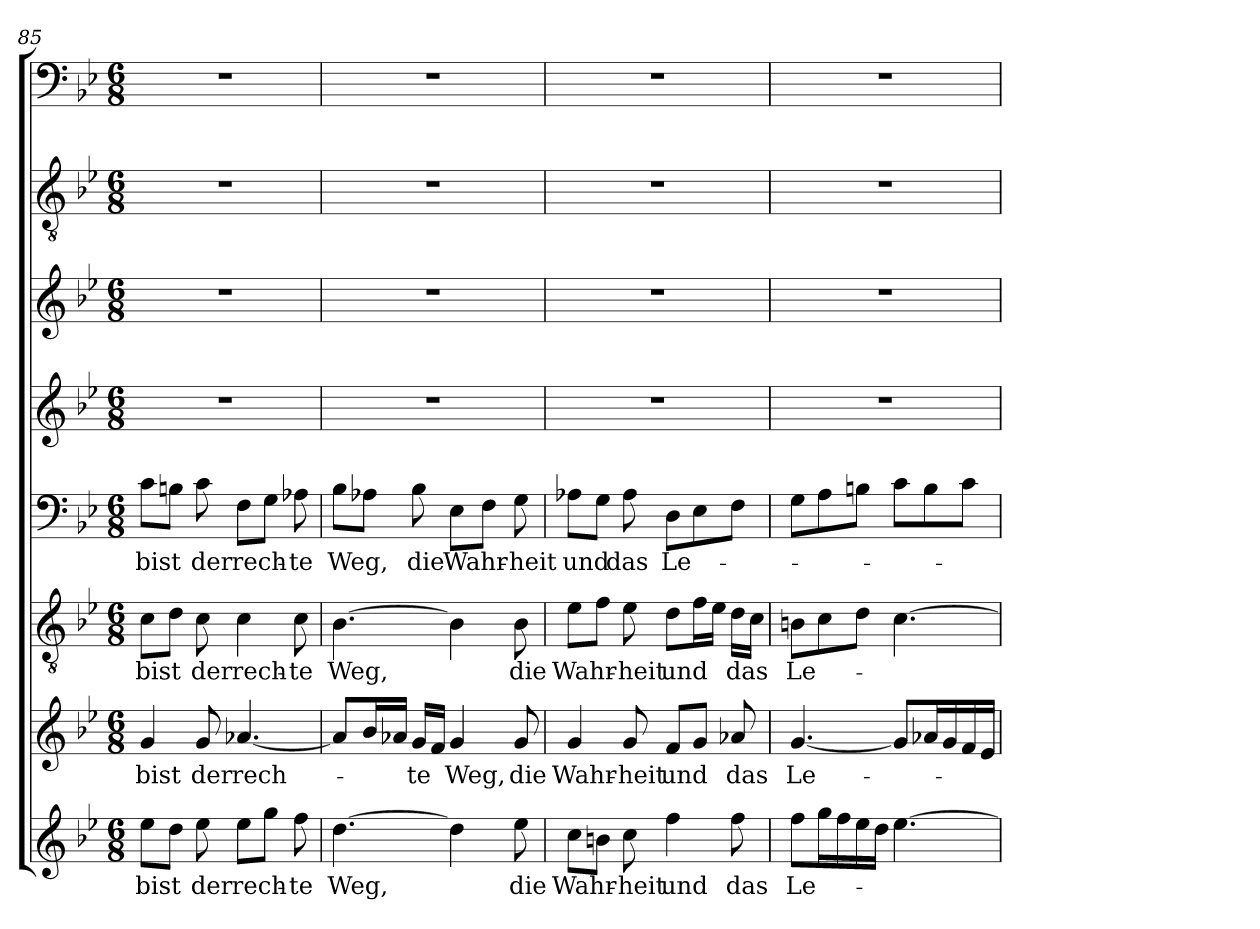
**kern	**text	**kern	**text	**kern	**text	**kern	**text	**kern	**kern	**kern	**kern
*part8	*part8	*part7	*part7	*part6	*part6	*part5	*part5	*part4	*part3	*part2	*part1
*staff8	*staff8	*staff7	*staff7	*staff6	*staff6	*staff5	*staff5	*staff4	*staff3	*staff2	*staff1
*clefG2	*	*clefG2	*	*clefGv2	*	*clefF4	*	*clefG2	*clefG2	*clefGv2	*clefF4
*k[b-e-]	*	*k[b-e-]	*	*k[b-e-]	*	*k[b-e-]	*	*k[b-e-]	*k[b-e-]	*k[b-e-]	*k[b-e-]
*g:	*	*g:	*	*g:	*	*g:	*	*g:	*g:	*g:	*g:
*M6/8	*	*M6/8	*	*M6/8	*	*M6/8	*	*M6/8	*M6/8	*M6/8	*M6/8
=85	=85	=85	=85	=85	=85	=85	=85	=85	=85	=85	=85
8ee-\L	bist	4g/	bist	8c\L	bist	8c\L	bist	2.r	2.r	2.r	2.r
8dd\J	.	.	.	8d\J	.	8Bn\J	.	.	.	.	.
8ee-\	der	8g/	der	8c\	der	8c\	der	.	.	.	.
8ee-\L	rech-	[4.a-X/	rech-	4c\	rech-	8F\L	rech-	.	.	.	.
8gg\J	.	.	.	.	.	8G\J	.	.	.	.	.
8ff\	-te	.	.	8c\	-te	8A-X\	-te	.	.	.	.
=86	=86	=86	=86	=86	=86	=86	=86	=86	=86	=86	=86
[4.dd\	Weg,	8a-/L]	.	[4.B-\	Weg,	8B-\L	Weg,	2.r	2.r	2.r	2.r
.	.	16b-/L	.	.	.	8A-X\J	.	.	.	.	.
.	.	16a-X/JJ	.	.	.	.	.	.	.	.	.
.	.	16g/LL	-te	.	.	8B-\	die	.	.	.	.
.	.	16f/JJ	.	.	.	.	.	.	.	.	.
4dd\]	.	4g/	Weg,	4B-\]	.	8E-\L	Wahr-	.	.	.	.
.	.	.	.	.	.	8F\J	.	.	.	.	.
8ee-\	die	8g/	die	8B-\	die	8G\	-heit	.	.	.	.
=87	=87	=87	=87	=87	=87	=87	=87	=87	=87	=87	=87
8cc\L	Wahr-	4g/	Wahr-	8e-\L	Wahr-	8A-X\L	und	2.r	2.r	2.r	2.r
8bn\J	.	.	.	8f\J	.	8G\J	.	.	.	.	.
8cc\	-heit	8g/	-heit	8e-\	-heit	8A-\	das	.	.	.	.
4ff\	und	8f/L	und	8d\L	und	8D\L	Le-	.	.	.	.
.	.	8g/J	.	16f\L	.	8E-\	.	.	.	.	.
.	.	.	.	16e-\JJ	.	.	.	.	.	.	.
8ff\	das	8a-X/	das	16d\LL	das	8F\J	.	.	.	.	.
.	.	.	.	16c\JJ	.	.	.	.	.	.	.
=88	=88	=88	=88	=88	=88	=88	=88	=88	=88	=88	=88
8ff\L	Le-	[4.g/	Le-	8Bn\L	Le-	8G\L	.	2.r	2.r	2.r	2.r
16gg\L	.	.	.	8c\	.	8A\	.	.	.	.	.
16ff\	.	.	.	.	.	.	.	.	.	.	.
16ee-\	.	.	.	8d\J	.	8Bn\J	.	.	.	.	.
16dd\JJ	.	.	.	.	.	.	.	.	.	.	.
[4.ee-\	.	8g/L]	.	[4.c\	.	8c\L	.	.	.	.	.
.	.	16a-X/L	.	.	.	8B\	.	.	.	.	.
.	.	16g/	.	.	.	.	.	.	.	.	.
.	.	16f/	.	.	.	8c\J	.	.	.	.	.
.	.	16e-/JJ	.	.	.	.	.	.	.	.	.
=	=	=	=	=	=	=	=	=	=	=	=
*-	*-	*-	*-	*-	*-	*-	*-	*-	*-	*-	*-
